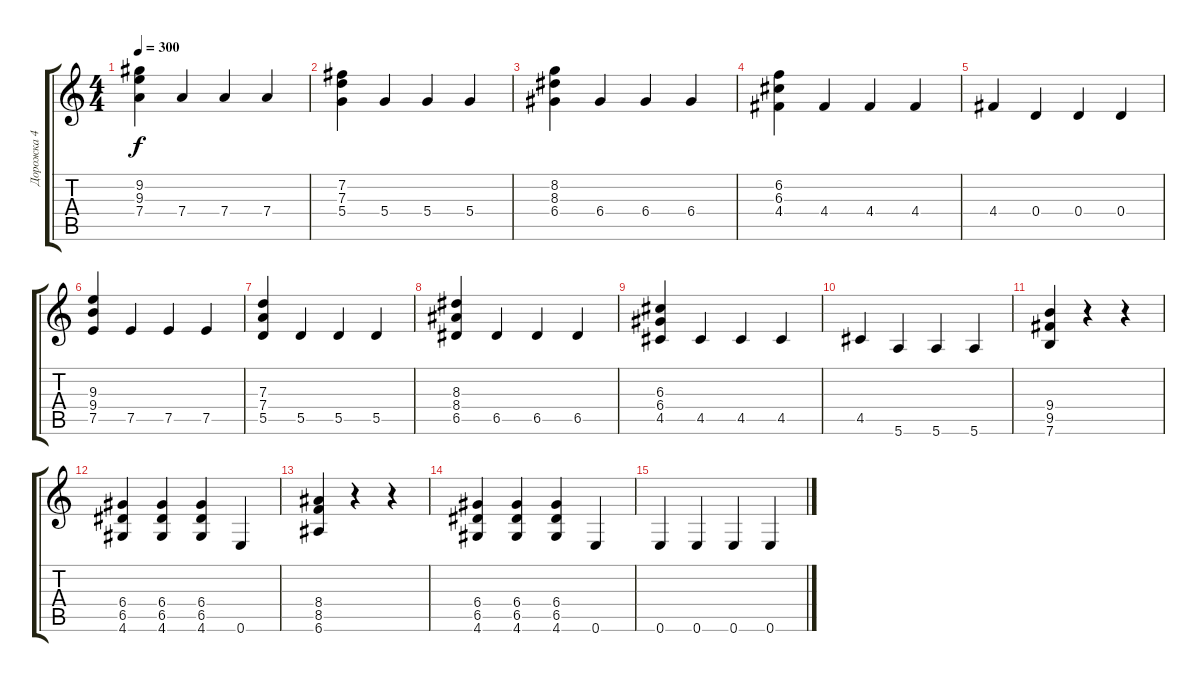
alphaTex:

\track ("Дорожка 4" "Дорожка 4") {instrument overdrivenguitar}
\staff {score tabs}
\tuning (E4 B3 G3 D3 A2 E2) {hide}
\ts (4 4)
\tempo 300
\clef g2
\ks c
(9.2 9.3 7.4).4{dy f} 7.4.4 7.4.4 7.4.4 |
(7.2 7.3 5.4).4 5.4.4 5.4.4 5.4.4 |
(8.2 8.3 6.4).4 6.4.4 6.4.4 6.4.4 |
(6.2 6.3 4.4).4 4.4.4 4.4.4 4.4.4 |
4.4.4 0.4.4 0.4.4 0.4.4 |
(9.3 9.4 7.5).4 7.5.4 7.5.4 7.5.4 |
(7.3 7.4 5.5).4 5.5.4 5.5.4 5.5.4 |
(8.3 8.4 6.5).4 6.5.4 6.5.4 6.5.4 |
(6.3 6.4 4.5).4 4.5.4 4.5.4 4.5.4 |
4.5.4 5.6.4 5.6.4 5.6.4 |
(9.4 9.5 7.6).4 r.4 r.4 |
(6.4 6.5 4.6).4 (6.4 6.5 4.6).4 (6.4 6.5 4.6).4 0.6.4 |
(8.4 8.5 6.6).4 r.4 r.4 |
(6.4 6.5 4.6).4 (6.4 6.5 4.6).4 (6.4 6.5 4.6).4 0.6.4 |
0.6.4 0.6.4 0.6.4 0.6.4
